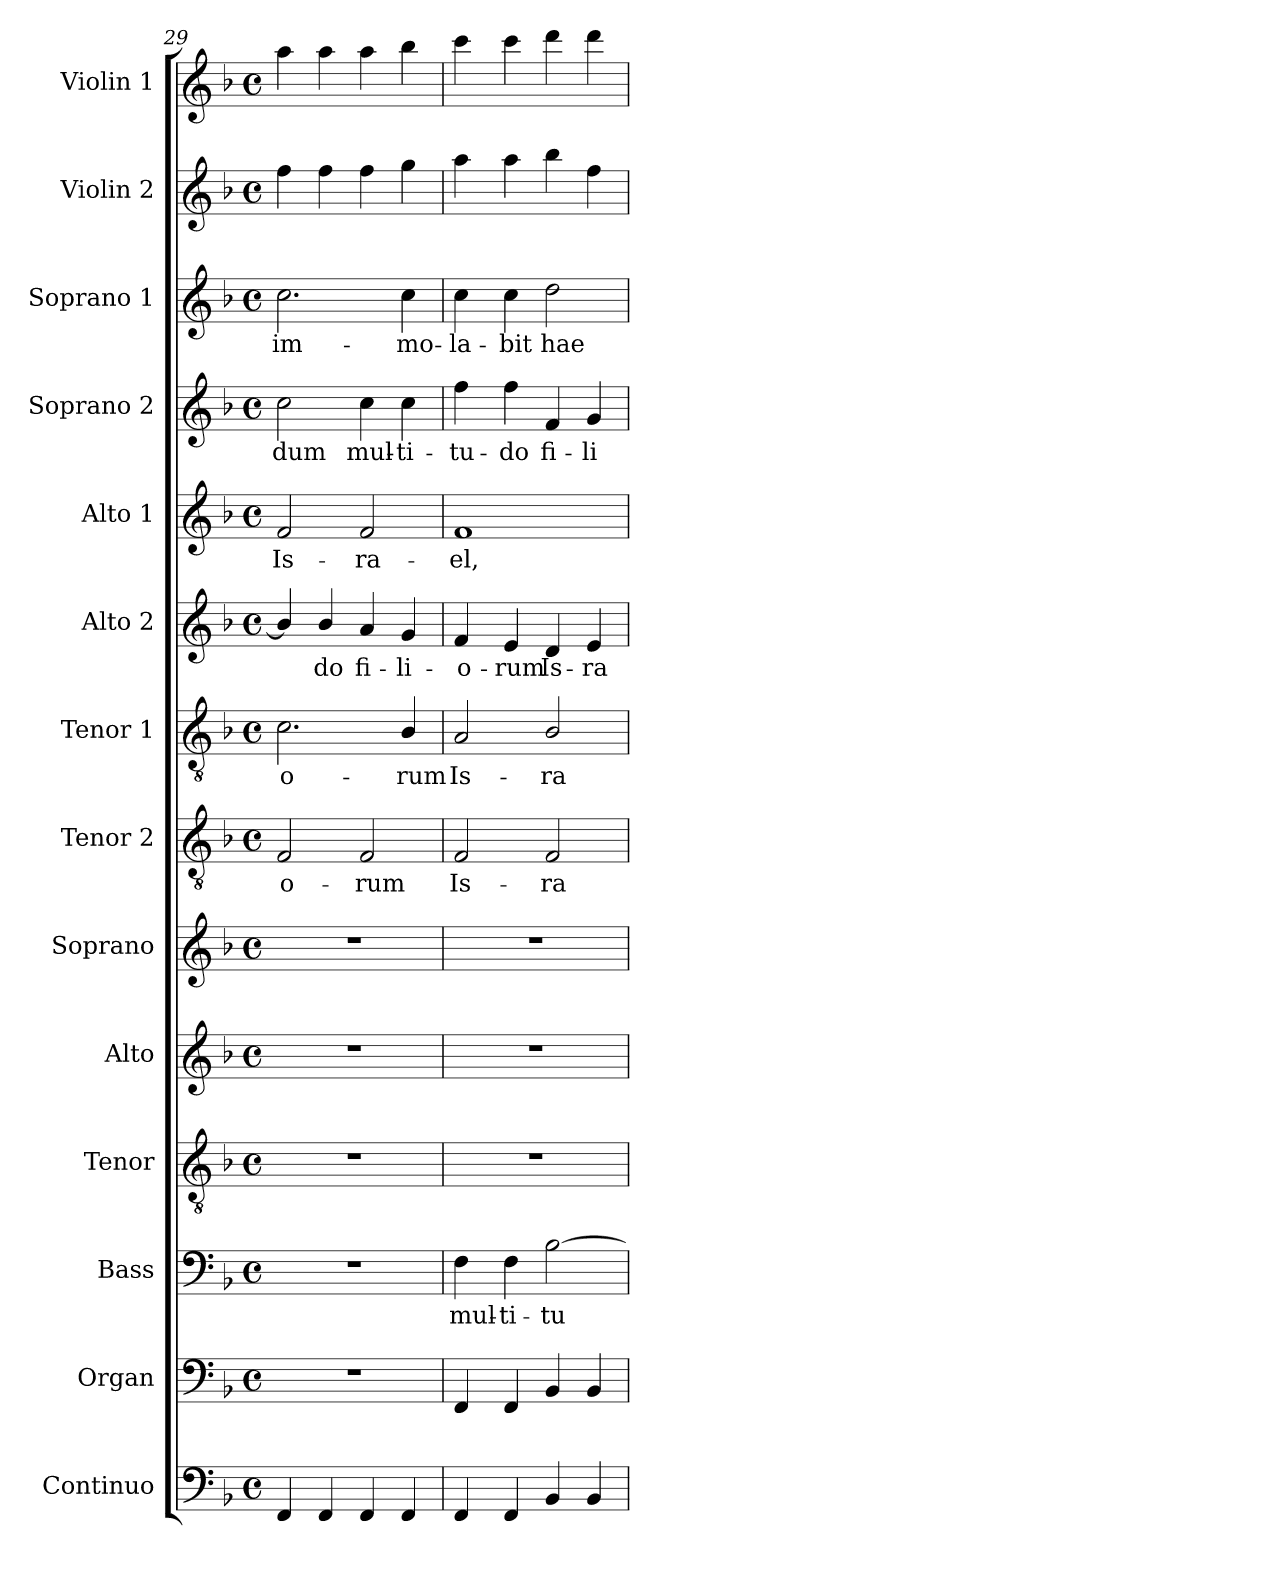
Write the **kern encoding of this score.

**kern	**kern	**kern	**text	**kern	**kern	**kern	**kern	**text	**kern	**text	**kern	**text	**kern	**text	**kern	**text	**kern	**text	**kern	**kern
*part14	*part13	*part12	*part12	*part11	*part10	*part9	*part8	*part8	*part7	*part7	*part6	*part6	*part5	*part5	*part4	*part4	*part3	*part3	*part2	*part1
*staff14	*staff13	*staff12	*staff12	*staff11	*staff10	*staff9	*staff8	*staff8	*staff7	*staff7	*staff6	*staff6	*staff5	*staff5	*staff4	*staff4	*staff3	*staff3	*staff2	*staff1
*I"Continuo	*I"Organ	*I"Bass	*	*I"Tenor	*I"Alto	*I"Soprano	*I"Tenor 2	*	*I"Tenor 1	*	*I"Alto 2	*	*I"Alto 1	*	*I"Soprano 2	*	*I"Soprano 1	*	*I"Violin 2	*I"Violin 1
*I'Cont.	*I'Org.	*I'B.	*	*I'T.	*I'A.	*I'S.	*I'T2.	*	*I'T1.	*	*I'A2.	*	*I'A1.	*	*I'S2.	*	*I'S1.	*	*I'Vln. 2	*I'Vln. 1
*clefF4	*clefF4	*clefF4	*	*clefGv2	*clefG2	*clefG2	*clefGv2	*	*clefGv2	*	*clefG2	*	*clefG2	*	*clefG2	*	*clefG2	*	*clefG2	*clefG2
*	*	*	*	*ITrd7c12	*	*	*ITrd7c12	*	*ITrd7c12	*	*	*	*	*	*	*	*	*	*	*
*k[b-]	*k[b-]	*k[b-]	*	*k[b-]	*k[b-]	*k[b-]	*k[b-]	*	*k[b-]	*	*k[b-]	*	*k[b-]	*	*k[b-]	*	*k[b-]	*	*k[b-]	*k[b-]
*F:	*F:	*F:	*	*F:	*F:	*F:	*F:	*	*F:	*	*F:	*	*F:	*	*F:	*	*F:	*	*F:	*F:
*M4/4	*M4/4	*M4/4	*	*M4/4	*M4/4	*M4/4	*M4/4	*	*M4/4	*	*M4/4	*	*M4/4	*	*M4/4	*	*M4/4	*	*M4/4	*M4/4
*met(c)	*met(c)	*met(c)	*	*met(c)	*met(c)	*met(c)	*met(c)	*	*met(c)	*	*met(c)	*	*met(c)	*	*met(c)	*	*met(c)	*	*met(c)	*met(c)
=29	=29	=29	=29	=29	=29	=29	=29	=29	=29	=29	=29	=29	=29	=29	=29	=29	=29	=29	=29	=29
!	!	!	!	!	!	!	!	!LO:LY:b:color=#000000	!	!	!	!	!	!	!	!	!	!	!	!
!	!	!	!	!	!	!	!	!	!	!LO:LY:b:color=#000000	!	!	!	!	!	!	!	!	!	!
!	!	!	!	!	!	!	!	!	!	!	!	!	!	!LO:LY:b:color=#000000	!	!	!	!	!	!
!	!	!	!	!	!	!	!	!	!	!	!	!	!	!	!	!LO:LY:b:color=#000000	!	!	!	!
!	!	!	!	!	!	!	!	!	!	!	!	!	!	!	!	!	!	!LO:LY:b:color=#000000	!	!
4FFi/	1r	1r	.	1r	1r	1r	2FFi/	-o-	2.Ci\	-o-	4b-i/]	.	2fi/	Is-	2cci\	-dum	2.cci\	im-	4ffi\	4aai\
!	!	!	!	!	!	!	!	!	!	!	!	!LO:LY:b:color=#000000	!	!	!	!	!	!	!	!
4FFi/	.	.	.	.	.	.	.	.	.	.	4b-i/	-do	.	.	.	.	.	.	4ffi\	4aai\
!	!	!	!	!	!	!	!	!LO:LY:b:color=#000000	!	!	!	!	!	!	!	!	!	!	!	!
!	!	!	!	!	!	!	!	!	!	!	!	!LO:LY:b:color=#000000	!	!	!	!	!	!	!	!
!	!	!	!	!	!	!	!	!	!	!	!	!	!	!LO:LY:b:color=#000000	!	!	!	!	!	!
!	!	!	!	!	!	!	!	!	!	!	!	!	!	!	!	!LO:LY:b:color=#000000	!	!	!	!
4FFi/	.	.	.	.	.	.	2FFi/	-rum	.	.	4ai/	fi-	2fi/	-ra-	4cci\	mul-	.	.	4ffi\	4aai\
!	!	!	!	!	!	!	!	!	!	!LO:LY:b:color=#000000	!	!	!	!	!	!	!	!	!	!
!	!	!	!	!	!	!	!	!	!	!	!	!LO:LY:b:color=#000000	!	!	!	!	!	!	!	!
!	!	!	!	!	!	!	!	!	!	!	!	!	!	!	!	!LO:LY:b:color=#000000	!	!	!	!
!	!	!	!	!	!	!	!	!	!	!	!	!	!	!	!	!	!	!LO:LY:b:color=#000000	!	!
4FFi/	.	.	.	.	.	.	.	.	4BB-i/	-rum	4gi/	-li-	.	.	4cci\	-ti-	4cci\	-mo-	4ggi\	4bb-i\
=30	=30	=30	=30	=30	=30	=30	=30	=30	=30	=30	=30	=30	=30	=30	=30	=30	=30	=30	=30	=30
!	!	!	!LO:LY:b:color=#000000	!	!	!	!	!	!	!	!	!	!	!	!	!	!	!	!	!
!	!	!	!	!	!	!	!	!LO:LY:b:color=#000000	!	!	!	!	!	!	!	!	!	!	!	!
!	!	!	!	!	!	!	!	!	!	!LO:LY:b:color=#000000	!	!	!	!	!	!	!	!	!	!
!	!	!	!	!	!	!	!	!	!	!	!	!LO:LY:b:color=#000000	!	!	!	!	!	!	!	!
!	!	!	!	!	!	!	!	!	!	!	!	!	!	!LO:LY:b:color=#000000	!	!	!	!	!	!
!	!	!	!	!	!	!	!	!	!	!	!	!	!	!	!	!LO:LY:b:color=#000000	!	!	!	!
!	!	!	!	!	!	!	!	!	!	!	!	!	!	!	!	!	!	!LO:LY:b:color=#000000	!	!
4FFi/	4FFi/	4Fi\	mul-	1r	1r	1r	2FFi/	Is-	2AAi/	Is-	4fi/	-o-	1fi	-el,	4ffi\	-tu-	4cci\	-la-	4aai\	4ccci\
!	!	!	!LO:LY:b:color=#000000	!	!	!	!	!	!	!	!	!	!	!	!	!	!	!	!	!
!	!	!	!	!	!	!	!	!	!	!	!	!LO:LY:b:color=#000000	!	!	!	!	!	!	!	!
!	!	!	!	!	!	!	!	!	!	!	!	!	!	!	!	!LO:LY:b:color=#000000	!	!	!	!
!	!	!	!	!	!	!	!	!	!	!	!	!	!	!	!	!	!	!LO:LY:b:color=#000000	!	!
4FFi/	4FFi/	4Fi\	-ti-	.	.	.	.	.	.	.	4ei/	-rum	.	.	4ffi\	-do	4cci\	-bit	4aai\	4ccci\
!	!	!	!LO:LY:b:color=#000000	!	!	!	!	!	!	!	!	!	!	!	!	!	!	!	!	!
!	!	!	!	!	!	!	!	!LO:LY:b:color=#000000	!	!	!	!	!	!	!	!	!	!	!	!
!	!	!	!	!	!	!	!	!	!	!LO:LY:b:color=#000000	!	!	!	!	!	!	!	!	!	!
!	!	!	!	!	!	!	!	!	!	!	!	!LO:LY:b:color=#000000	!	!	!	!	!	!	!	!
!	!	!	!	!	!	!	!	!	!	!	!	!	!	!	!	!LO:LY:b:color=#000000	!	!	!	!
!	!	!	!	!	!	!	!	!	!	!	!	!	!	!	!	!	!	!LO:LY:b:color=#000000	!	!
4BB-i/	4BB-i/	[2B-i\	-tu-	.	.	.	2FFi/	-ra-	2BB-i/	-ra-	4di/	Is-	.	.	4fi/	fi-	2ddi\	hae-	4bb-i\	4dddi\
!	!	!	!	!	!	!	!	!	!	!	!	!LO:LY:b:color=#000000	!	!	!	!	!	!	!	!
!	!	!	!	!	!	!	!	!	!	!	!	!	!	!	!	!LO:LY:b:color=#000000	!	!	!	!
4BB-i/	4BB-i/	.	.	.	.	.	.	.	.	.	4ei/	-ra-	.	.	4gi/	-li-	.	.	4ffi\	4dddi\
=	=	=	=	=	=	=	=	=	=	=	=	=	=	=	=	=	=	=	=	=
*-	*-	*-	*-	*-	*-	*-	*-	*-	*-	*-	*-	*-	*-	*-	*-	*-	*-	*-	*-	*-
